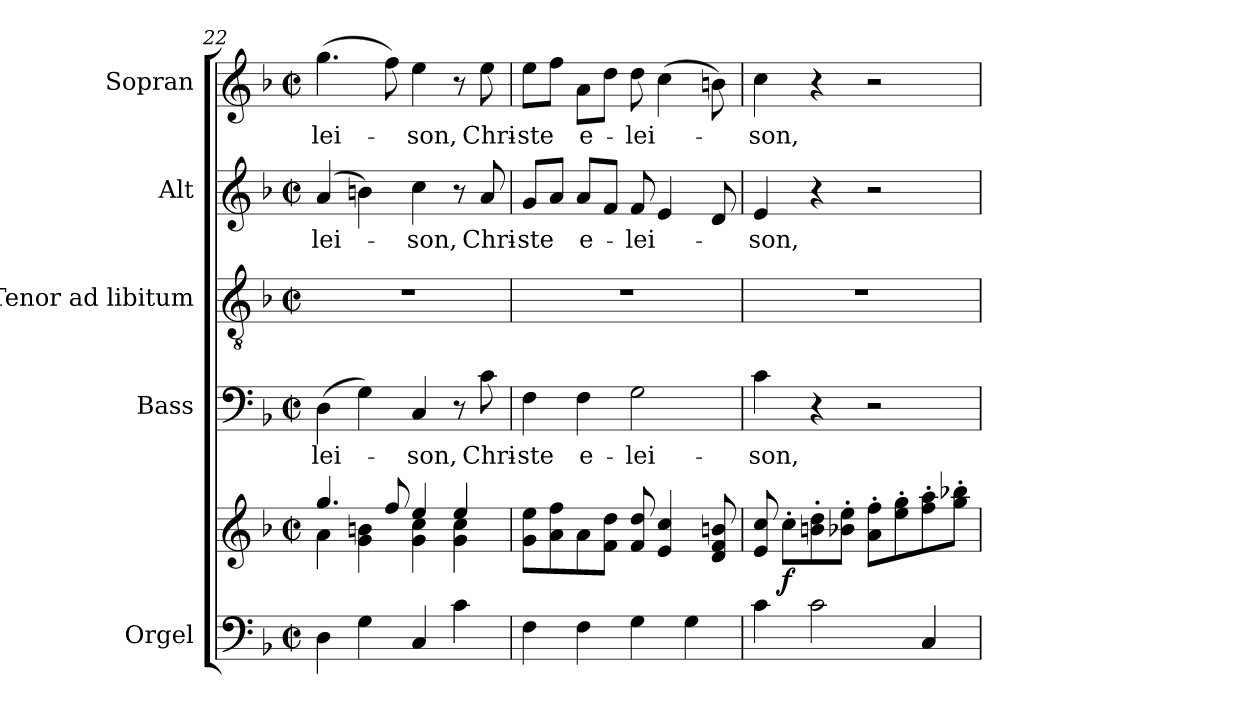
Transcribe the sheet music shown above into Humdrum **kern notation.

**kern	**kern	**dynam	**kern	**text	**kern	**kern	**text	**kern	**text
*part5	*part5	*part5	*part4	*part4	*part3	*part2	*part2	*part1	*part1
*staff6	*staff5	*staff5/6	*staff4	*staff4	*staff3	*staff2	*staff2	*staff1	*staff1
*I"Orgel	*	*	*I"Bass	*	*I"Tenor ad libitum	*I"Alt	*	*I"Sopran	*
*I'Org.	*	*	*I'B.	*	*I'T.	*I'A.	*	*I'S.	*
*clefF4	*clefG2	*	*clefF4	*	*clefGv2	*clefG2	*	*clefG2	*
*k[b-]	*k[b-]	*	*k[b-]	*	*k[b-]	*k[b-]	*	*k[b-]	*
*F:	*F:	*	*F:	*	*F:	*F:	*	*F:	*
*M2/2	*M2/2	*	*M2/2	*	*M2/2	*M2/2	*	*M2/2	*
*met(c|)	*met(c|)	*	*met(c|)	*	*met(c|)	*met(c|)	*	*met(c|)	*
=22	=22	=22	=22	=22	=22	=22	=22	=22	=22
*	*^	*	*	*	*	*	*	*	*
!	!	!	!	!	!LO:LY:b	!	!	!LO:LY:b	!	!LO:LY:b
4D\	4.gg/	4a\	.	(>4D\	-lei-	1r	(4a/	-lei-	(>4.gg\	-lei-
4G\	.	4g\ 4bn\	.	4G\)	.	.	4bn\)	.	.	.
.	8ff/	.	.	.	.	.	.	.	8ff\)	.
!	!	!	!	!	!LO:LY:b	!	!	!LO:LY:b	!	!LO:LY:b
4C/	4ee/	4g\ 4cc\	.	4C/	-son,	.	4cc\	-son,	4ee\	-son,
4c\	4ee/	4g\ 4cc\	.	8r	.	.	8r	.	8r	.
!	!	!	!	!	!LO:LY:b	!	!	!LO:LY:b	!	!LO:LY:b
.	.	.	.	8c\	Chri-	.	8a/	Chri-	8ee\	Chri-
*	*v	*v	*	*	*	*	*	*	*	*
=23	=23	=23	=23	=23	=23	=23	=23	=23	=23
!	!	!	!	!LO:LY:b	!	!	!LO:LY:b	!	!LO:LY:b
4F\	8g\ 8ee\L	.	4F\	-ste	1r	8g/L	-ste	8ee\L	-ste
.	8a\ 8ff\	.	.	.	.	8a/J	.	8ff\J	.
!	!	!	!	!LO:LY:b	!	!	!LO:LY:b	!	!LO:LY:b
4F\	8a\	.	4F\	e-	.	8a/L	e-	8a\L	e-
.	8f\ 8dd\J	.	.	.	.	8f/J	.	8dd\J	.
!	!	!	!	!LO:LY:b	!	!	!LO:LY:b	!	!LO:LY:b
4G\	8f/ 8dd/	.	2G\	-lei-	.	8f/	-lei-	8dd\	-lei-
.	4e/ 4cc/	.	.	.	.	4e/	.	(>4cc\	.
4G\	.	.	.	.	.	.	.	.	.
.	8d/ 8f/ 8bn/	.	.	.	.	8d/	.	8bn\)	.
!!LO:LB:g=z
=24	=24	=24	=24	=24	=24	=24	=24	=24	=24
!	!	!	!	!LO:LY:b	!	!	!LO:LY:b	!	!LO:LY:b
4c\	8e/ 8cc/	.	4c\	-son,	1r	4e/	-son,	4cc\	-son,
!	!	!LO:DY:b	!	!	!	!	!	!	!
.	8cc'>\L	f	.	.	.	.	.	.	.
2c\	8bn\'> 8dd\'>	.	4r	.	.	4r	.	4r	.
.	8b-X\'> 8ee\'>J	.	.	.	.	.	.	.	.
.	8a\'> 8ff\'>L	.	2r	.	.	2r	.	2r	.
.	8ee\'> 8gg\'>	.	.	.	.	.	.	.	.
4C/	8ff\'> 8aa\'>	.	.	.	.	.	.	.	.
.	8gg\'> 8bb-X\'>J	.	.	.	.	.	.	.	.
=	=	=	=	=	=	=	=	=	=
*-	*-	*-	*-	*-	*-	*-	*-	*-	*-
